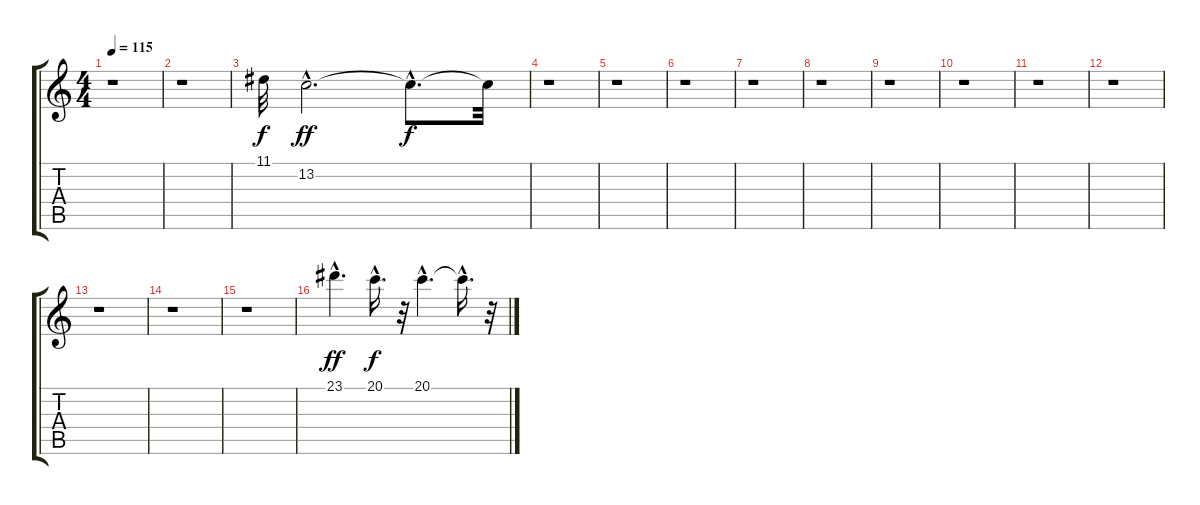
\track "" {instrument clarinet}
\staff {score tabs}
\tuning (E4 B3 G3 D3 A2 E2) {hide}
\ts (4 4)
\tempo 115
\clef g2
\ks c
r.1{dy f instrument clarinet} |
r.1 |
11.1.32 13.2{hac}.2{d dy ff} 13.2{hac t}.8{d dy f} 13.2{t}.32 |
r.1 |
r.1 |
r.1 |
r.1 |
r.1 |
r.1 |
r.1 |
r.1 |
r.1 |
r.1 |
r.1 |
r.1 |
23.1{hac}.4{d dy ff} 20.1{hac}.16{d dy f} r.32 20.1{hac}.4{d} 20.1{hac t}.16{d} r.32
